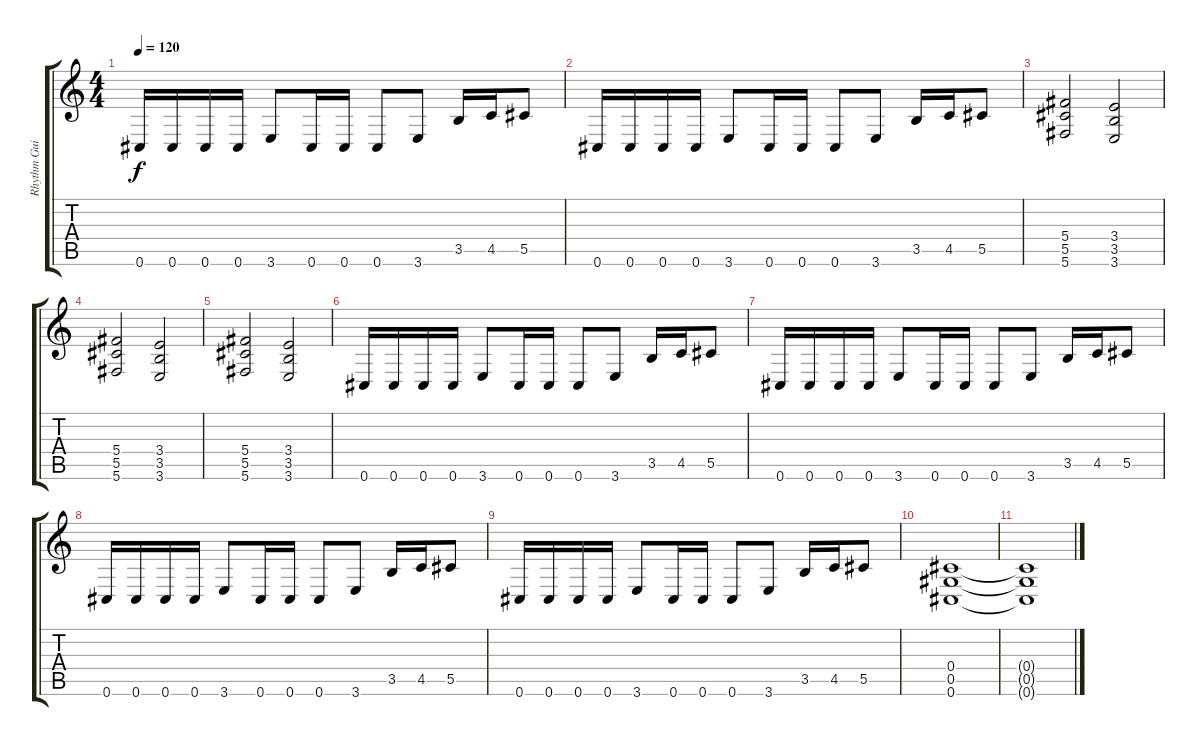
\track ("Rhythm Guitar" "Rhythm Gui") {instrument acousticguitarsteel}
\staff {score tabs}
\tuning (Eb4 Bb3 Gb3 Db3 Ab2 Db2) {hide}
\ts (4 4)
\tempo 120
\clef g2
\ks c
0.6.16{dy f} 0.6.16 0.6.16 0.6.16 3.6.8 0.6.16 0.6.16 0.6.8 3.6.8 3.5.16 4.5.16 5.5.8 |
0.6.16 0.6.16 0.6.16 0.6.16 3.6.8 0.6.16 0.6.16 0.6.8 3.6.8 3.5.16 4.5.16 5.5.8 |
(5.4 5.5 5.6).2 (3.4 3.5 3.6).2 |
(5.4 5.5 5.6).2 (3.4 3.5 3.6).2 |
(5.4 5.5 5.6).2 (3.4 3.5 3.6).2 |
0.6.16 0.6.16 0.6.16 0.6.16 3.6.8 0.6.16 0.6.16 0.6.8 3.6.8 3.5.16 4.5.16 5.5.8 |
0.6.16 0.6.16 0.6.16 0.6.16 3.6.8 0.6.16 0.6.16 0.6.8 3.6.8 3.5.16 4.5.16 5.5.8 |
0.6.16 0.6.16 0.6.16 0.6.16 3.6.8 0.6.16 0.6.16 0.6.8 3.6.8 3.5.16 4.5.16 5.5.8 |
0.6.16 0.6.16 0.6.16 0.6.16 3.6.8 0.6.16 0.6.16 0.6.8 3.6.8 3.5.16 4.5.16 5.5.8 |
(0.4 0.5 0.6).1 |
(0.4{t} 0.5{t} 0.6{t}).1
